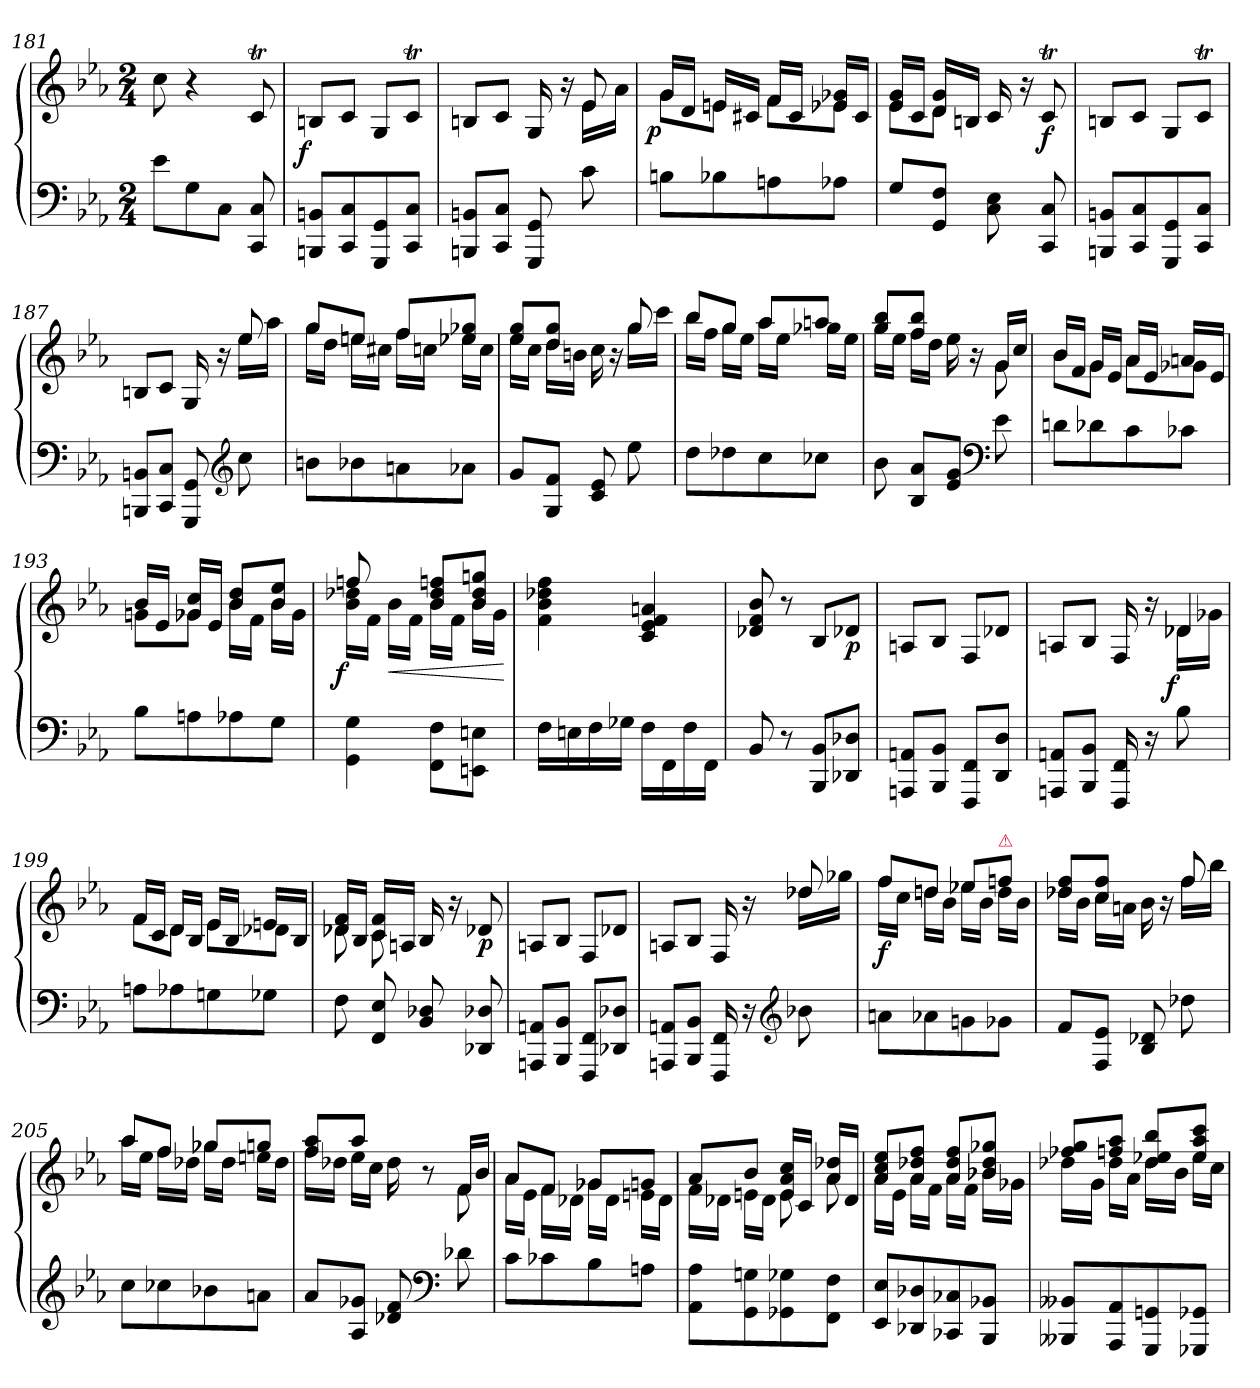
**kern	**kern	**dynam
*part1	*part1	*part1
*staff2	*staff1	*staff1/2
*clefF4	*clefG2	*
*k[b-e-a-]	*k[b-e-a-]	*
*M2/4	*M2/4	*
=181	=181	=181
8e-\L	8cc	.
8G	4r	.
8CJ	.	.
8CC 8C	8cT	.
=182	=182	=182
!	!	!LO:DY:b:rj
8BBBn 8BBnL	8Bn/L	f
8CC 8C	8cJ	.
8GGG 8GG	8GL	.
8CC 8CJ	8cTJ	.
=183	=183	=183
*	*^	*
8BBBn/ 8BBn/L	8BnL	4.ryy	.
8CC 8CJ	8cJ	.	.
8GGG/ 8GG/	16G	.	.
.	16r	.	.
8c	8e-/	16e-\LL	.
.	.	16a-JJ	.
=184	=184	=184	=184
!	!	!	!LO:DY:b:rj
8Bn\L	16g/LL	8g\L	p
.	16dJJ	.	.
8B-X	16en/LL	8en\J	.
.	16c#XJJ	.	.
8An	16f/LL	8f\L	.
.	16c#JJ	.	.
8A-XJ	16e-X/ 16g-X/LL	8e-XJ	.
.	16c#JJ	.	.
=185	=185	=185	=185
8GL	16e-/ 16g/LL	8e-\L	.
.	16cJJ	.	.
8GG 8FJ	16d/ 16g/LL	8d\J	.
.	16BnJJ	.	.
8C\ 8E-\	16c	4ryy	.
.	16r	.	.
!	!	!	!LO:DY:b
8CC 8C	8cT	.	f
*	*v	*v	*
=186	=186	=186
8BBBn 8BBnL	8BnL	.
8CC 8C	8cJ	.
8GGG 8GG	8GL	.
8CC 8CJ	8cTJ	.
=187	=187	=187
*	*^	*
8BBBn 8BBnL	8BnL	4.ryy	.
8CC 8CJ	8cJ	.	.
8GGG 8GG	16G	.	.
.	16r	.	.
*clefG2	*	*	*
8cc\	8ee-/	16ee-\LL	.
.	.	16aa-JJ	.
=188	=188	=188	=188
8bn\L	8ggL	16ggLL	.
.	.	16ddJJ	.
8b-X	8eenJ	16eenLL	.
.	.	16cc#XJJ	.
8an	8ffL	16ffLL	.
.	.	16ccnJJ	.
8a-XJ	8ee-X 8gg-XJ	16ee-XLL	.
.	.	16ccJJ	.
=189	=189	=189	=189
8gL	8ee- 8ggL	16ee-LL	.
.	.	16ccJJ	.
8G 8fJ	8dd 8ggJ	16ddLL	.
.	.	16bnJJ	.
8c/ 8e-/	8ryy	16cc	.
.	.	16r	.
8ee-\	8gg/	16ggLL	.
.	.	16cccJJ	.
=190	=190	=190	=190
8ddL	8bb-L	16bb-LL	.
.	.	16ffJJ	.
8dd-X	8ggJ	16ggLL	.
.	.	16ee-JJ	.
8cc	8aa-L	16aa-LL	.
.	.	16ee-JJ	.
8cc-XJ	8aanJ	16gg-XLL	.
.	.	16ee-JJ	.
=191	=191	=191	=191
8b-\	8gg 8bb-L	16ggLL	.
.	.	16ee-JJ	.
8B-/ 8a-/L	8ff 8bb-J	16ffLL	.
.	.	16ddJJ	.
8e- 8gJ	8ryy	16ee-	.
.	.	16r	.
*clefF4	*	*	*
8e-	16gLL	8g	.
.	16ccJJ	.	.
=192	=192	=192	=192
8dn\L	16b-/LL	8b-\L	.
.	16fJJ	.	.
8d-X	16g/LL	8gJ	.
.	16e-JJ	.	.
8c	16a-/LL	8a-\L	.
.	16e-JJ	.	.
8c-XJ	16an/LL	8g-XJ	.
.	16e-JJ	.	.
=193	=193	=193	=193
8B-\L	16b-/LL	8gn\L	.
.	16e-JJ	.	.
8An	16g-X/ 16cc/LL	8g-XJ	.
.	16e-JJ	.	.
8A-X	8b-/ 8dd/L	16b-\LL	.
.	.	16fJJ	.
8GJ	8b- 8ee-J	16b-\LL	.
.	.	16g-JJ	.
=194	=194	=194	=194
!	!	!	!LO:DY:b:rj
4GG\ 4G\	8ffn	16b- 16dd-XLL	f
.	.	16fJJ	.
!	!	!	!LO:HP:b
.	8ryy	16b-\LL	<
.	.	16fJJ	.
8FF\ 8F\L	8b- 8dd- 8ffnL	16b-LL	.
.	.	16fJJ	.
8EEn 8EnJ	8b- 8dd- 8ggnJ	16b-LL	.
.	.	16gJJ	.
*	*v	*v	*
.	.	[
=195	=195	=195
16FLL	4f\ 4b-\ 4dd-X\ 4ff\	.
16En	.	.
16F	.	.
16G-XJJ	.	.
16F\LL	4c/ 4e-/ 4f/ 4an/	.
16FF	.	.
16F	.	.
16FFJJ	.	.
=196	=196	=196
8BB-/	8d-X/ 8f/ 8b-/	.
8r	8r	.
8BBB-/ 8BB-/L	8B-L	.
!	!	!LO:DY:b
8DD-X 8D-XJ	8d-XJ	p
=197	=197	=197
8AAAn 8AAnL	8AnL	.
8BBB- 8BB-J	8B-J	.
8FFF 8FFL	8FL	.
8DD 8DJ	8d-XJ	.
=198	=198	=198
*	*^	*
8AAAn 8AAnL	8AnL	4.ryy	.
8BBB- 8BB-J	8B-J	.	.
16FFF/ 16FF/	16F	.	.
16r	16r	.	.
!	!LO:N:vis=4	!	!LO:DY:b:rj
8B-\	8d-X/	16d-X\LL	f
.	.	16g-XJJ	.
=199	=199	=199	=199
8AnL	16f/LL	8f\L	.
.	16cJJ	.	.
8A-X	16d/LL	8dJ	.
.	16B-JJ	.	.
8Gn	16e-/LL	8e-\L	.
.	16B-JJ	.	.
8G-XJ	16en/LL	8d-XJ	.
.	16B-JJ	.	.
=200	=200	=200	=200
8F\	16d-X/ 16f/LL	8d-X\	.
.	16B-JJ	.	.
8FF/ 8E-/	16c/ 16f/LL	8c\	.
.	16AnJJ	.	.
8BB-/ 8D-X/	16B-	4ryy	.
.	16r	.	.
!	!	!	!LO:DY:b
8DD-X/ 8D-X/	8d-X	.	p
*	*v	*v	*
=201	=201	=201
8AAAn 8AAnL	8AnL	.
8BBB- 8BB-J	8B-J	.
8FFF 8FFL	8FL	.
8DD-X 8D-XJ	8d-XJ	.
=202	=202	=202
*	*^	*
8AAAn 8AAnL	8An/L	4.ryy	.
8BBB- 8BB-J	8B-J	.	.
16FFF 16FF	16F	.	.
16r	16r	.	.
*clefG2	*	*	*
8b-X\	8dd-X/	16dd-X\LL	.
.	.	16gg-XJJ	.
=203	=203	=203	=203
!	!	!	!LO:DY:b
8an\L	8ffL	16ffLL	f
.	.	16ccJJ	.
8a-X	8ddnJ	16ddnLL	.
.	.	16b-JJ	.
8gn	8ee-XL	16ee-XLL	.
.	.	16b-JJ	.
!	!LO:TX:a:color=crimson:t=⚠	!	!
8g-XJ	8ffnJ	16ddLL	.
.	.	16b-JJ	.
=204	=204	=204	=204
8f/L	8dd-X 8ffL	16dd-XLL	.
.	.	16b-JJ	.
8F 8e-J	8cc 8ffJ	16ccLL	.
.	.	16anJJ	.
8B- 8d-X	8ryy	16b-\	.
.	.	16r	.
8dd-X\	8ff/	16ff\LL	.
.	.	16bb-JJ	.
=205	=205	=205	=205
8cc\L	8aa-L	16aa-LL	.
.	.	16ee-JJ	.
8cc-X	8ffJ	16ffLL	.
.	.	16dd-XJJ	.
8b-X	8gg-XL	16gg-XLL	.
.	.	16dd-JJ	.
8anJ	8ggnJ	16eenLL	.
.	.	16dd-JJ	.
=206	=206	=206	=206
8a-/L	8ff 8aa-L	16ffLL	.
.	.	16dd-XJJ	.
8A- 8g-XJ	8aa-J	16ee-LL	.
.	.	16ccJJ	.
8d-X/ 8f/	8ryy	16dd-	.
!	!	!LO:N:vis=8	!
.	.	16r	.
*clefF4	*	*	*
8d-X\	16fLL	8f	.
.	16b-JJ	.	.
=207	=207	=207	=207
8c\L	8a-L	16a-LL	.
.	.	16e-JJ	.
8c-X	8fJ	16fLL	.
.	.	16d-XJJ	.
8B-	8g-XL	16g-XLL	.
.	.	16d-JJ	.
8AnJ	8gnJ	16enLL	.
.	.	16d-JJ	.
=208	=208	=208	=208
8AA-\ 8A-\L	8a-L	16fLL	.
.	.	16d-XJJ	.
8GG 8Gn	8b-J	16enLL	.
.	.	16d-JJ	.
8GG-X 8G-X	16e 16a- 16ccLL	8e	.
.	16cJJ	.	.
8FF 8FJ	16a- 16dd-XLL	8a-	.
.	16d-JJ	.	.
=209	=209	=209	=209
8EE-/ 8E-/L	8a- 8cc 8ee-L	16a-LL	.
.	.	16e-JJ	.
8DD-X 8D-X	8a- 8dd-X 8ffJ	16a-LL	.
.	.	16fJJ	.
8CC-X 8C-X	8a- 8dd- 8ffL	16a-LL	.
.	.	16fJJ	.
8BBB- 8BB-XJ	8b-X 8dd- 8gg-XJ	16b-XLL	.
.	.	16g-XJJ	.
=210	=210	=210	=210
8BBB--X/ 8BB--X/L	8ff-X 8ggL	16dd-XLL	.
.	.	16gJJ	.
8AAA- 8AA-	8ffn 8aa-J	16dd-LL	.
.	.	16a-JJ	.
8GGG 8GGn	8dd- 8ee-X 8bb-L	16dd-LL	.
.	.	16b-JJ	.
8GGG-X 8GG-XJ	8ee- 8aa- 8cccJ	16ee-LL	.
.	.	16ccJJ	.
*	*v	*v	*
=	=	=
*-	*-	*-
